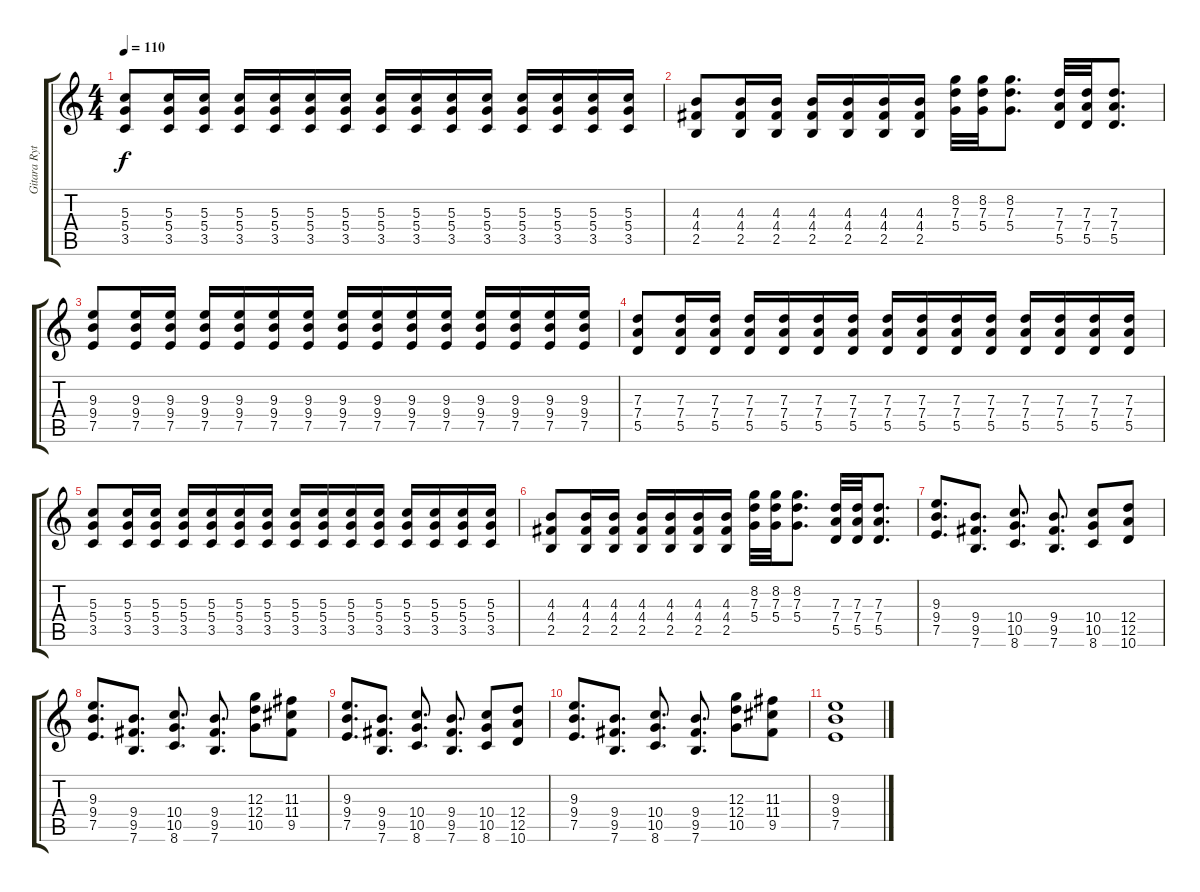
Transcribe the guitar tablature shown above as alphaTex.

\track ("Gitara Rytmiczna" "Gitara Ryt") {instrument distortionguitar}
\staff {score tabs}
\tuning (E4 B3 G3 D3 A2 E2) {hide}
\ts (4 4)
\tempo 110
\clef g2
\ks c
(5.3 5.4 3.5).8{dy f} (5.3 5.4 3.5).16 (5.3 5.4 3.5).16 (5.3 5.4 3.5).16 (5.3 5.4 3.5).16 (5.3 5.4 3.5).16 (5.3 5.4 3.5).16 (5.3 5.4 3.5).16 (5.3 5.4 3.5).16 (5.3 5.4 3.5).16 (5.3 5.4 3.5).16 (5.3 5.4 3.5).16 (5.3 5.4 3.5).16 (5.3 5.4 3.5).16 (5.3 5.4 3.5).16 |
(4.3 4.4 2.5).8 (4.3 4.4 2.5).16 (4.3 4.4 2.5).16 (4.3 4.4 2.5).16 (4.3 4.4 2.5).16 (4.3 4.4 2.5).16 (4.3 4.4 2.5).16 (8.2 7.3 5.4).32 (8.2 7.3 5.4).32 (8.2 7.3 5.4).8{d} (7.3 7.4 5.5).32 (7.3 7.4 5.5).32 (7.3 7.4 5.5).8{d} |
(9.3 9.4 7.5).8 (9.3 9.4 7.5).16 (9.3 9.4 7.5).16 (9.3 9.4 7.5).16 (9.3 9.4 7.5).16 (9.3 9.4 7.5).16 (9.3 9.4 7.5).16 (9.3 9.4 7.5).16 (9.3 9.4 7.5).16 (9.3 9.4 7.5).16 (9.3 9.4 7.5).16 (9.3 9.4 7.5).16 (9.3 9.4 7.5).16 (9.3 9.4 7.5).16 (9.3 9.4 7.5).16 |
(7.3 7.4 5.5).8 (7.3 7.4 5.5).16 (7.3 7.4 5.5).16 (7.3 7.4 5.5).16 (7.3 7.4 5.5).16 (7.3 7.4 5.5).16 (7.3 7.4 5.5).16 (7.3 7.4 5.5).16 (7.3 7.4 5.5).16 (7.3 7.4 5.5).16 (7.3 7.4 5.5).16 (7.3 7.4 5.5).16 (7.3 7.4 5.5).16 (7.3 7.4 5.5).16 (7.3 7.4 5.5).16 |
(5.3 5.4 3.5).8 (5.3 5.4 3.5).16 (5.3 5.4 3.5).16 (5.3 5.4 3.5).16 (5.3 5.4 3.5).16 (5.3 5.4 3.5).16 (5.3 5.4 3.5).16 (5.3 5.4 3.5).16 (5.3 5.4 3.5).16 (5.3 5.4 3.5).16 (5.3 5.4 3.5).16 (5.3 5.4 3.5).16 (5.3 5.4 3.5).16 (5.3 5.4 3.5).16 (5.3 5.4 3.5).16 |
(4.3 4.4 2.5).8 (4.3 4.4 2.5).16 (4.3 4.4 2.5).16 (4.3 4.4 2.5).16 (4.3 4.4 2.5).16 (4.3 4.4 2.5).16 (4.3 4.4 2.5).16 (8.2 7.3 5.4).32 (8.2 7.3 5.4).32 (8.2 7.3 5.4).8{d} (7.3 7.4 5.5).32 (7.3 7.4 5.5).32 (7.3 7.4 5.5).8{d} |
(9.3 9.4 7.5).8{d} (9.4 9.5 7.6).8{d} (10.4 10.5 8.6).8{d} (9.4 9.5 7.6).8{d} (10.4 10.5 8.6).8 (12.4 12.5 10.6).8 |
(9.3 9.4 7.5).8{d} (9.4 9.5 7.6).8{d} (10.4 10.5 8.6).8{d} (9.4 9.5 7.6).8{d} (12.3 12.4 10.5).8 (11.3 11.4 9.5).8 |
(9.3 9.4 7.5).8{d} (9.4 9.5 7.6).8{d} (10.4 10.5 8.6).8{d} (9.4 9.5 7.6).8{d} (10.4 10.5 8.6).8 (12.4 12.5 10.6).8 |
(9.3 9.4 7.5).8{d} (9.4 9.5 7.6).8{d} (10.4 10.5 8.6).8{d} (9.4 9.5 7.6).8{d} (12.3 12.4 10.5).8 (11.3 11.4 9.5).8 |
(9.3 9.4 7.5).1
